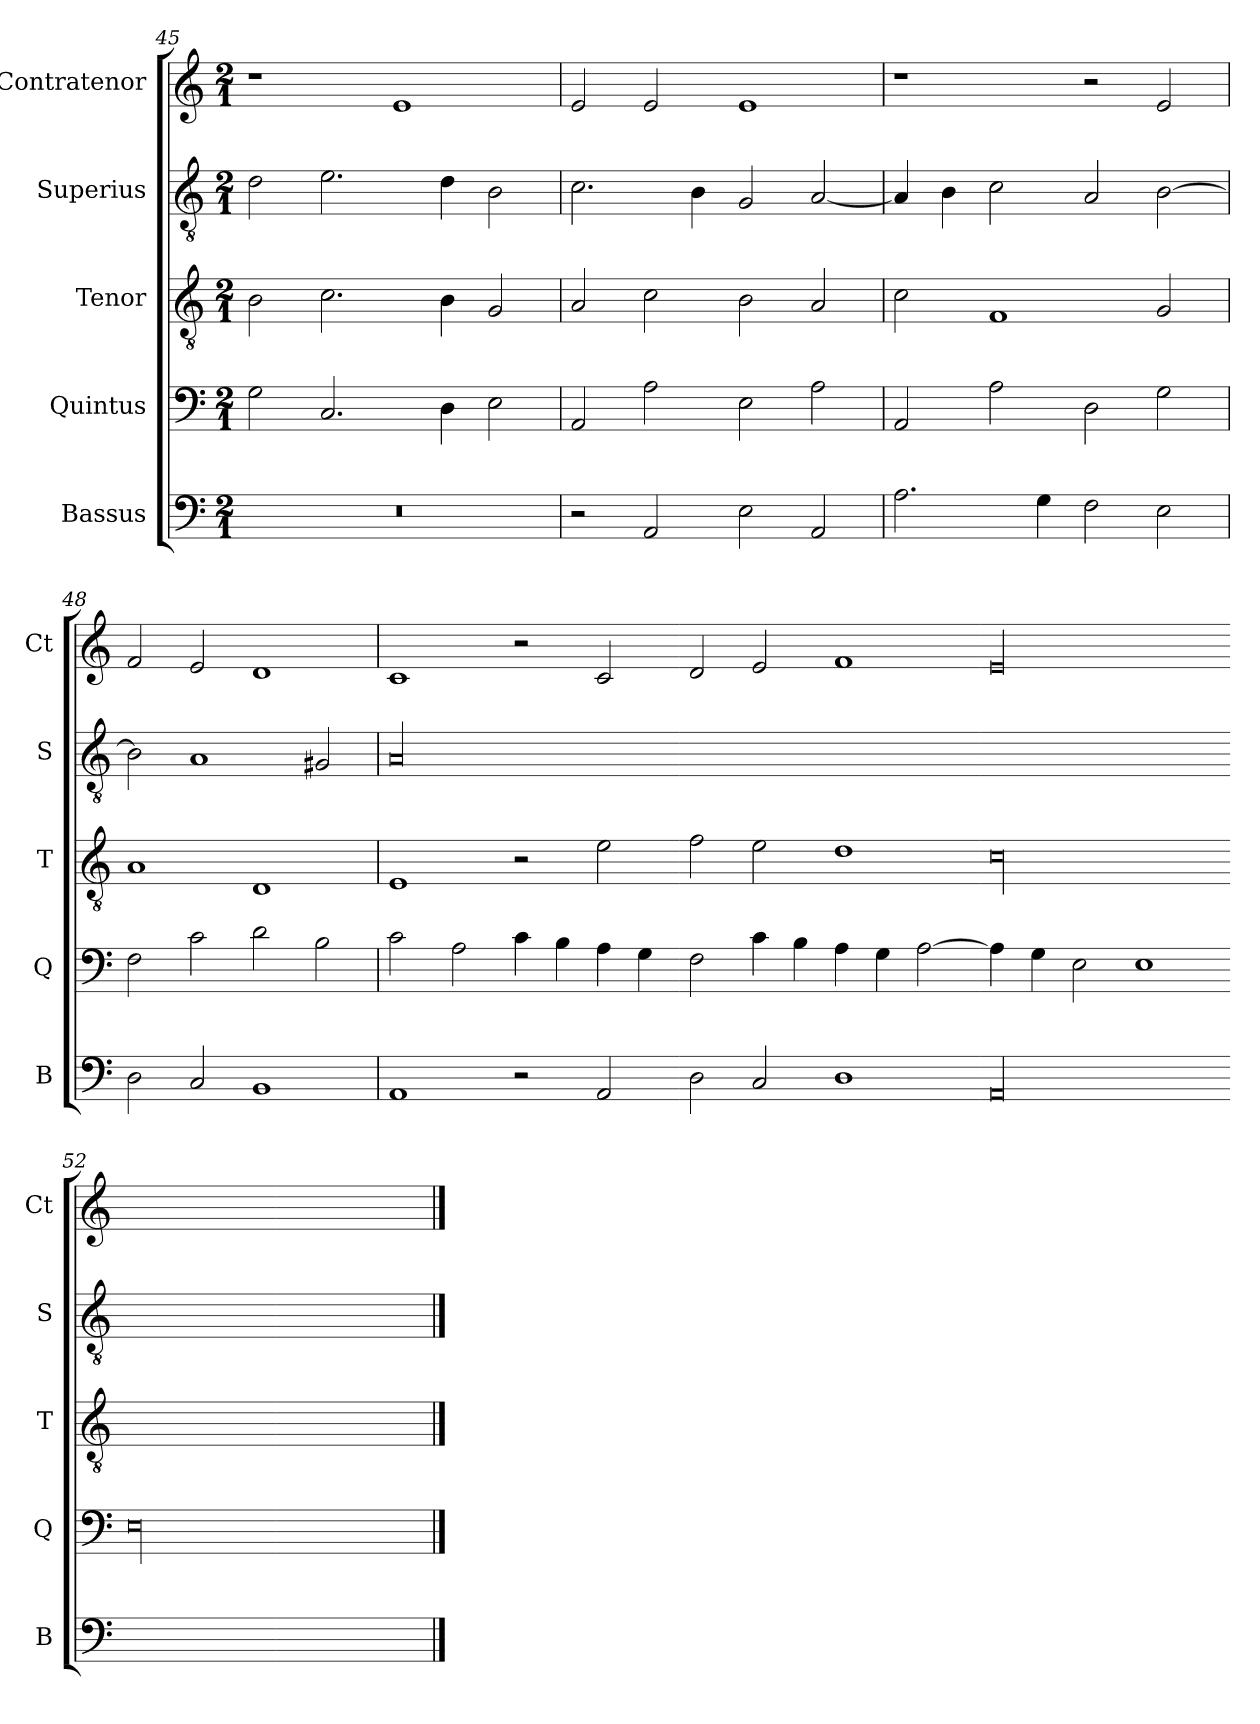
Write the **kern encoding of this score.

**kern	**kern	**kern	**kern	**kern
*part5	*part4	*part3	*part2	*part1
*staff5	*staff4	*staff3	*staff2	*staff1
*I"Bassus	*I"Quintus	*I"Tenor	*I"Superius	*I"Contratenor
*I'B	*I'Q	*I'T	*I'S	*I'Ct
*clefF4	*clefF4	*clefGv2	*clefGv2	*clefG2
*k[]	*k[]	*k[]	*k[]	*k[]
*M2/1	*M2/1	*M2/1	*M2/1	*M2/1
=45	=45	=45	=45	=45
0r	2G\	2B\	2d\	1r
.	2.C/	2.c\	2.e\	.
.	.	.	.	1e
.	4D\	4B\	4d\	.
.	2E\	2G/	2B\	.
=46	=46	=46	=46	=46
2r	2AA/	2A/	2.c\	2e/
2AA/	2A\	2c\	.	2e/
.	.	.	4B\	.
2E\	2E\	2B\	2G/	1e
2AA/	2A\	2A/	[2A/	.
=47	=47	=47	=47	=47
2.A\	2AA/	2c\	4A/]	1r
.	.	.	4B\	.
.	2A\	1F	2c\	.
4G\	.	.	.	.
2F\	2D\	.	2A/	2r
2E\	2G\	2G/	[2B\	2e/
=48	=48	=48	=48	=48
2D\	2F\	1A	2B\]	2f/
2C/	2c\	.	1A	2e/
1BB	2d\	1D	.	1d
.	2B\	.	2G#X/	.
=49	=49	=49	=49	=49
!	!	!	!LO:N:vis=00	!
1AA	2c\	1E	0A	1c
.	2A\	.	.	.
2r	4c\	2r	.	2r
.	4B\	.	.	.
2AA/	4A\	2e\	.	2c/
.	4G\	.	.	.
=50-	=50-	=50-	=50-	=50-
2D\	2F\	2f\	0Ayy	2d/
2C/	4c\	2e\	.	2e/
.	4B\	.	.	.
1D	4A\	1d	.	1f
.	4G\	.	.	.
.	[2A\	.	.	.
=51-	=51-	=51-	=51-	=51-
!LO:N:vis=00	!	!LO:N:vis=00	!	!LO:N:vis=00
0AA	4A\]	0c	0Ayy	0e
.	4G\	.	.	.
.	2E\	.	.	.
.	1E	.	.	.
=52-	=52-	=52-	=52-	=52-
!	!LO:N:vis=00	!	!	!
0AAyy	0E	0cyy	0Ayy	0eyy
=53-	=53-	=53-	=53-	=53-
0AAyy	0Eyy	0cyy	0Ayy	0eyy
==	==	==	==	==
*-	*-	*-	*-	*-
